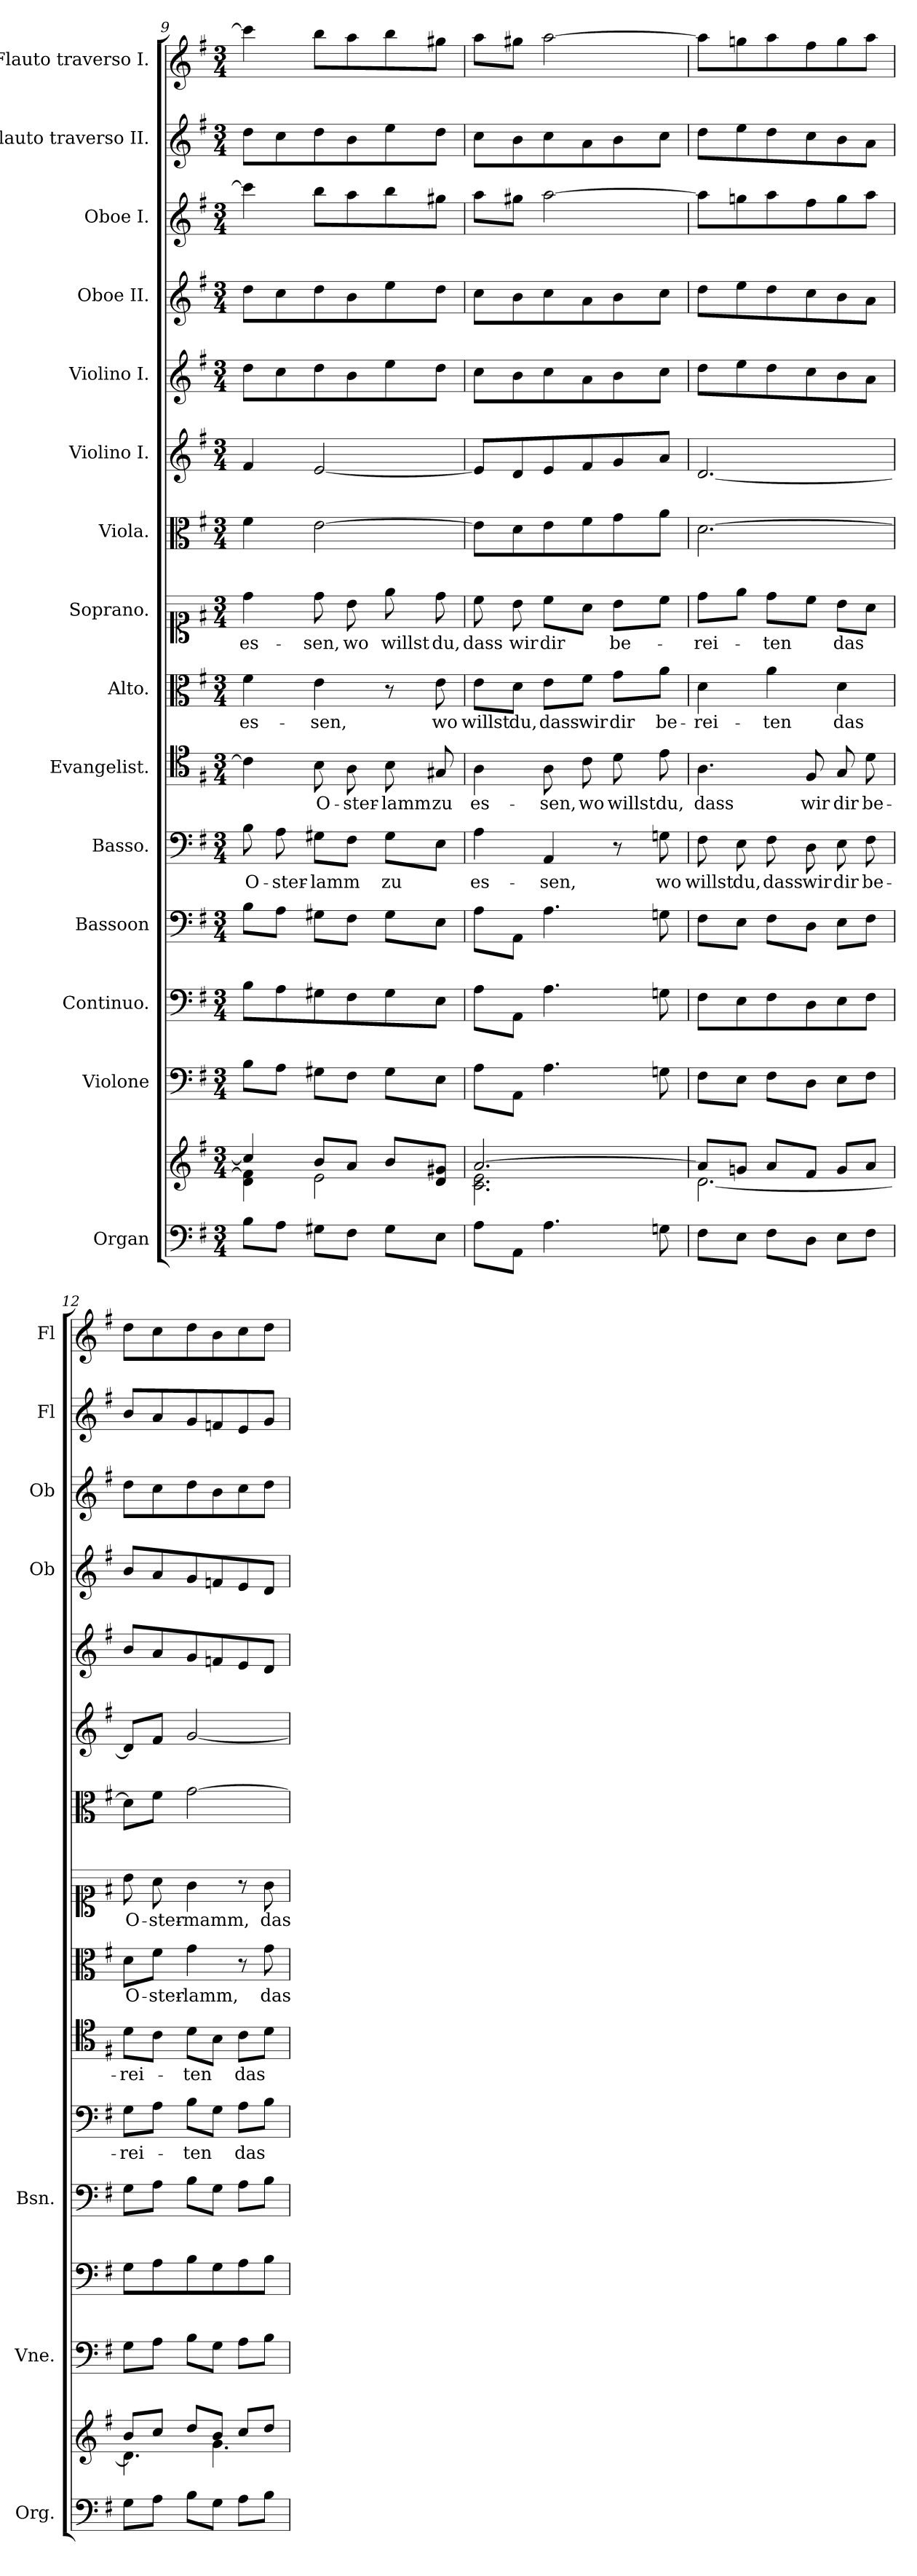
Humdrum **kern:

**kern	**kern	**kern	**kern	**kern	**kern	**text	**text	**kern	**text	**text	**kern	**text	**text	**kern	**text	**text	**kern	**text	**text	**kern	**text	**text	**kern	**text	**text	**kern	**text	**text	**kern	**text	**text	**kern	**text	**text	**kern	**text	**text
*part15	*part15	*part14	*part13	*part12	*part11	*part11	*part11	*part10	*part10	*part10	*part9	*part9	*part9	*part8	*part8	*part8	*part7	*part7	*part7	*part6	*part6	*part6	*part5	*part5	*part5	*part4	*part4	*part4	*part3	*part3	*part3	*part2	*part2	*part2	*part1	*part1	*part1
*staff16	*staff15	*staff14	*staff13	*staff12	*staff11	*staff11	*staff11	*staff10	*staff10	*staff10	*staff9	*staff9	*staff9	*staff8	*staff8	*staff8	*staff7	*staff7	*staff7	*staff6	*staff6	*staff6	*staff5	*staff5	*staff5	*staff4	*staff4	*staff4	*staff3	*staff3	*staff3	*staff2	*staff2	*staff2	*staff1	*staff1	*staff1
*I"Organ	*	*I"Violone	*I"Continuo.	*I"Bassoon	*I"Basso.	*	*	*I"Evangelist.	*	*	*I"Alto.	*	*	*I"Soprano.	*	*	*I"Viola.	*	*	*I"Violino I.	*	*	*I"Violino I.	*	*	*I"Oboe II.	*	*	*I"Oboe I.	*	*	*I"Flauto traverso II.	*	*	*I"Flauto traverso I.	*	*
*I'Org.	*	*I'Vne.	*	*I'Bsn.	*	*	*	*	*	*	*	*	*	*	*	*	*	*	*	*	*	*	*	*	*	*I'Ob	*	*	*I'Ob	*	*	*I'Fl	*	*	*I'Fl	*	*
!!LO:PB:g=z
*clefF4	*clefG2	*clefF4	*clefF4	*clefF4	*clefF4	*	*	*clefC4	*	*	*clefC3	*	*	*clefC1	*	*	*clefC3	*	*	*clefG2	*	*	*clefG2	*	*	*clefG2	*	*	*clefG2	*	*	*clefG2	*	*	*clefG2	*	*
*	*	*ITrd7c12	*	*	*	*	*	*	*	*	*	*	*	*	*	*	*	*	*	*	*	*	*	*	*	*	*	*	*	*	*	*	*	*	*	*	*
*k[f#]	*k[f#]	*k[f#]	*k[f#]	*k[f#]	*k[f#]	*	*	*k[f#]	*	*	*k[f#]	*	*	*k[f#]	*	*	*k[f#]	*	*	*k[f#]	*	*	*k[f#]	*	*	*k[f#]	*	*	*k[f#]	*	*	*k[f#]	*	*	*k[f#]	*	*
*M3/4	*M3/4	*M3/4	*M3/4	*M3/4	*M3/4	*	*	*M3/4	*	*	*M3/4	*	*	*M3/4	*	*	*M3/4	*	*	*M3/4	*	*	*M3/4	*	*	*M3/4	*	*	*M3/4	*	*	*M3/4	*	*	*M3/4	*	*
=9	=9	=9	=9	=9	=9	=9	=9	=9	=9	=9	=9	=9	=9	=9	=9	=9	=9	=9	=9	=9	=9	=9	=9	=9	=9	=9	=9	=9	=9	=9	=9	=9	=9	=9	=9	=9	=9
*	*^	*	*	*	*	*	*	*	*	*	*	*	*	*	*	*	*	*	*	*	*	*	*	*	*	*	*	*	*	*	*	*	*	*	*	*	*
!	!	!	!	!	!	!	!LO:LY:b	!LO:LY:b	!	!	!LO:LY:b	!	!LO:LY:b	!LO:LY:b	!	!LO:LY:b	!LO:LY:b	!	!	!LO:LY:b	!	!	!LO:LY:b	!	!	!LO:LY:b	!	!	!LO:LY:b	!	!	!LO:LY:b	!	!	!LO:LY:b	!	!	!LO:LY:b
8B\L	4cc/]	4d\ 4f#\]	8BB\L	8B\L	8B\L	8B\	O-	.	4c\]	.	.	4f#\	es-	.	4dd\	es-	.	4f#\	.	.	4f#/	.	.	8dd\L	.	.	8dd\L	.	.	4ccc\]	.	.	8dd\L	.	.	4ccc\]	.	.
!	!	!	!	!	!	!	!LO:LY:b	!	!	!	!	!	!	!	!	!	!	!	!	!	!	!	!	!	!	!	!	!	!	!	!	!	!	!	!	!	!	!
8A\J	.	.	8AA\J	8A\	8A\J	8A\	-ster-	.	.	.	.	.	.	.	.	.	.	.	.	.	.	.	.	8cc\	.	.	8cc\	.	.	.	.	.	8cc\	.	.	.	.	.
!	!	!	!	!	!	!	!LO:LY:b	!	!	!LO:LY:b	!	!	!LO:LY:b	!	!	!LO:LY:b	!	!	!	!	!	!	!	!	!	!	!	!	!	!	!	!	!	!	!	!	!	!
8G#X\L	8b/L	2e\	8GG#X\L	8G#X\	8G#X\L	8G#X\L	-lamm	.	8B\	O-	.	4e\	-sen,	.	8dd\	-sen,	.	[2e\	.	.	[2e/	.	.	8dd\	.	.	8dd\	.	.	8bb\L	.	.	8dd\	.	.	8bb\L	.	.
!	!	!	!	!	!	!	!	!	!	!LO:LY:b	!	!	!	!	!	!LO:LY:b	!	!	!	!	!	!	!	!	!	!	!	!	!	!	!	!	!	!	!	!	!	!
8F#\J	8a/J	.	8FF#\J	8F#\	8F#\J	8F#\J	.	.	8A\	-ster-	.	.	.	.	8b\	wo	.	.	.	.	.	.	.	8b\	.	.	8b\	.	.	8aa\	.	.	8b\	.	.	8aa\	.	.
!	!	!	!	!	!	!	!LO:LY:b	!	!	!LO:LY:b	!	!	!	!	!	!LO:LY:b	!	!	!	!	!	!	!	!	!	!	!	!	!	!	!	!	!	!	!	!	!	!
8G#\L	8b/L	.	8GG#\L	8G#\	8G#\L	8G#\L	zu	.	8B\	-lamm	.	8r	.	.	8ee\	willst	.	.	.	.	.	.	.	8ee\	.	.	8ee\	.	.	8bb\	.	.	8ee\	.	.	8bb\	.	.
!	!	!	!	!	!	!	!	!	!	!LO:LY:b	!	!	!LO:LY:b	!	!	!LO:LY:b	!	!	!	!	!	!	!	!	!	!	!	!	!	!	!	!	!	!	!	!	!	!
8E\J	8d/ 8g#X/J	.	8EE\J	8E\J	8E\J	8E\J	.	.	8G#X/	zu	.	8e\	wo	.	8dd\	du,	.	.	.	.	.	.	.	8dd\J	.	.	8dd\J	.	.	8gg#X\J	.	.	8dd\J	.	.	8gg#X\J	.	.
=10	=10	=10	=10	=10	=10	=10	=10	=10	=10	=10	=10	=10	=10	=10	=10	=10	=10	=10	=10	=10	=10	=10	=10	=10	=10	=10	=10	=10	=10	=10	=10	=10	=10	=10	=10	=10	=10	=10
!	!	!	!	!	!	!	!LO:LY:b	!	!	!LO:LY:b	!	!	!LO:LY:b	!	!	!LO:LY:b	!	!	!	!	!	!	!	!	!	!	!	!	!	!	!	!	!	!	!	!	!	!
8A\L	[2.a/	2.c\ 2.e\	8AA\L	8A\L	8A\L	4A\	es-	.	4A\	es-	.	8e\L	willst	.	8cc\	dass	.	8e\L]	.	.	8e/L]	.	.	8cc\L	.	.	8cc\L	.	.	8aa\L	.	.	8cc\L	.	.	8aa\L	.	.
!	!	!	!	!	!	!	!	!	!	!	!	!	!LO:LY:b	!	!	!LO:LY:b	!	!	!	!	!	!	!	!	!	!	!	!	!	!	!	!	!	!	!	!	!	!
8AA\J	.	.	8AAA\J	8AA\J	8AA\J	.	.	.	.	.	.	8d\J	du,	.	8b\	wir	.	8d\	.	.	8d/	.	.	8b\	.	.	8b\	.	.	8gg#X\J	.	.	8b\	.	.	8gg#X\J	.	.
!	!	!	!	!	!	!	!LO:LY:b	!	!	!LO:LY:b	!	!	!LO:LY:b	!	!	!LO:LY:b	!	!	!	!	!	!	!	!	!	!	!	!	!	!	!	!	!	!	!	!	!	!
4.A\	.	.	4.AA\	4.A\	4.A\	4AA/	-sen,	.	8A\	-sen,	.	8e\L	dass	.	8cc\L	dir	.	8e\	.	.	8e/	.	.	8cc\	.	.	8cc\	.	.	[2aa\	.	.	8cc\	.	.	[2aa\	.	.
!	!	!	!	!	!	!	!	!	!	!LO:LY:b	!	!	!LO:LY:b	!	!	!	!	!	!	!	!	!	!	!	!	!	!	!	!	!	!	!	!	!	!	!	!	!
.	.	.	.	.	.	.	.	.	8c\	wo	.	8f#\J	wir	.	8a\J	.	.	8f#\	.	.	8f#/	.	.	8a\	.	.	8a\	.	.	.	.	.	8a\	.	.	.	.	.
!	!	!	!	!	!	!	!	!	!	!LO:LY:b	!	!	!LO:LY:b	!	!	!LO:LY:b	!	!	!	!	!	!	!	!	!	!	!	!	!	!	!	!	!	!	!	!	!	!
.	.	.	.	.	.	8r	.	.	8d\	willst	.	8g\L	dir	.	8b\L	be-	.	8g\	.	.	8g/	.	.	8b\	.	.	8b\	.	.	.	.	.	8b\	.	.	.	.	.
!	!	!	!	!	!	!	!LO:LY:b	!	!	!LO:LY:b	!	!	!LO:LY:b	!	!	!	!	!	!	!	!	!	!	!	!	!	!	!	!	!	!	!	!	!	!	!	!	!
8Gn\	.	.	8GGn\	8Gn\	8Gn\	8Gn\	wo	.	8e\	du,	.	8a\J	be-	.	8cc\J	.	.	8a\J	.	.	8a/J	.	.	8cc\J	.	.	8cc\J	.	.	.	.	.	8cc\J	.	.	.	.	.
=11	=11	=11	=11	=11	=11	=11	=11	=11	=11	=11	=11	=11	=11	=11	=11	=11	=11	=11	=11	=11	=11	=11	=11	=11	=11	=11	=11	=11	=11	=11	=11	=11	=11	=11	=11	=11	=11	=11
!	!	!	!	!	!	!	!LO:LY:b	!	!	!LO:LY:b	!	!	!LO:LY:b	!	!	!LO:LY:b	!	!	!	!	!	!	!	!	!	!	!	!	!	!	!	!	!	!	!	!	!	!
8F#\L	8a/L]	[2.d\	8FF#\L	8F#\L	8F#\L	8F#\	willst	.	4.A\	dass	.	4d\	-rei-	.	8dd\L	-rei-	.	[2.d\	.	.	[2.d/	.	.	8dd\L	.	.	8dd\L	.	.	8aa\L]	.	.	8dd\L	.	.	8aa\L]	.	.
!	!	!	!	!	!	!	!LO:LY:b	!	!	!	!	!	!	!	!	!	!	!	!	!	!	!	!	!	!	!	!	!	!	!	!	!	!	!	!	!	!	!
8E\J	8gn/J	.	8EE\J	8E\	8E\J	8E\	du,	.	.	.	.	.	.	.	8ee\J	.	.	.	.	.	.	.	.	8ee\	.	.	8ee\	.	.	8ggn\	.	.	8ee\	.	.	8ggn\	.	.
!	!	!	!	!	!	!	!LO:LY:b	!	!	!	!	!	!LO:LY:b	!	!	!LO:LY:b	!	!	!	!	!	!	!	!	!	!	!	!	!	!	!	!	!	!	!	!	!	!
8F#\L	8a/L	.	8FF#\L	8F#\	8F#\L	8F#\	dass	.	.	.	.	4a\	-ten	.	8dd\L	-ten	.	.	.	.	.	.	.	8dd\	.	.	8dd\	.	.	8aa\	.	.	8dd\	.	.	8aa\	.	.
!	!	!	!	!	!	!	!LO:LY:b	!	!	!LO:LY:b	!	!	!	!	!	!	!	!	!	!	!	!	!	!	!	!	!	!	!	!	!	!	!	!	!	!	!	!
8D\J	8f#/J	.	8DD\J	8D\	8D\J	8D\	wir	.	8F#/	wir	.	.	.	.	8cc\J	.	.	.	.	.	.	.	.	8cc\	.	.	8cc\	.	.	8ff#\	.	.	8cc\	.	.	8ff#\	.	.
!	!	!	!	!	!	!	!LO:LY:b	!	!	!LO:LY:b	!	!	!LO:LY:b	!	!	!LO:LY:b	!	!	!	!	!	!	!	!	!	!	!	!	!	!	!	!	!	!	!	!	!	!
8E\L	8g/L	.	8EE\L	8E\	8E\L	8E\	dir	.	8G/	dir	.	4d\	das	.	8b\L	das	.	.	.	.	.	.	.	8b\	.	.	8b\	.	.	8gg\	.	.	8b\	.	.	8gg\	.	.
!	!	!	!	!	!	!	!LO:LY:b	!	!	!LO:LY:b	!	!	!	!	!	!	!	!	!	!	!	!	!	!	!	!	!	!	!	!	!	!	!	!	!	!	!	!
8F#\J	8a/J	.	8FF#\J	8F#\J	8F#\J	8F#\	be-	.	8d\	be-	.	.	.	.	8a\J	.	.	.	.	.	.	.	.	8a\J	.	.	8a\J	.	.	8aa\J	.	.	8a\J	.	.	8aa\J	.	.
=12	=12	=12	=12	=12	=12	=12	=12	=12	=12	=12	=12	=12	=12	=12	=12	=12	=12	=12	=12	=12	=12	=12	=12	=12	=12	=12	=12	=12	=12	=12	=12	=12	=12	=12	=12	=12	=12	=12
!	!	!	!	!	!	!	!LO:LY:b	!	!	!LO:LY:b	!	!	!LO:LY:b	!	!	!LO:LY:b	!	!	!	!	!	!	!	!	!	!	!	!	!	!	!	!	!	!	!	!	!	!
8G\L	8b/L	4.d\]	8GG\L	8G\L	8G\L	8G\L	-rei-	.	8d\L	-rei-	.	8d\L	O-	.	8b\	O-	.	8d\L]	.	.	8d/L]	.	.	8b/L	.	.	8b/L	.	.	8dd\L	.	.	8b/L	.	.	8dd\L	.	.
!	!	!	!	!	!	!	!	!	!	!	!	!	!LO:LY:b	!	!	!LO:LY:b	!	!	!	!	!	!	!	!	!	!	!	!	!	!	!	!	!	!	!	!	!	!
8A\J	8cc/J	.	8AA\J	8A\	8A\J	8A\J	.	.	8c\J	.	.	8f#\J	-ster-	.	8a\	-ster-	.	8f#\J	.	.	8f#/J	.	.	8a/	.	.	8a/	.	.	8cc\	.	.	8a/	.	.	8cc\	.	.
!	!	!	!	!	!	!	!LO:LY:b	!	!	!LO:LY:b	!	!	!LO:LY:b	!	!	!LO:LY:b	!	!	!	!	!	!	!	!	!	!	!	!	!	!	!	!	!	!	!	!	!	!
8B\L	8dd/L	.	8BB\L	8B\	8B\L	8B\L	-ten	.	8d\L	-ten	.	4g\	-lamm,	.	4g\	-mamm,	.	[2g\	.	.	[2g/	.	.	8g/	.	.	8g/	.	.	8dd\	.	.	8g/	.	.	8dd\	.	.
8G\J	8b/J	4.g\	8GG\J	8G\	8G\J	8G\J	.	.	8B\J	.	.	.	.	.	.	.	.	.	.	.	.	.	.	8fn/	.	.	8fn/	.	.	8b\	.	.	8fn/	.	.	8b\	.	.
!	!	!	!	!	!	!	!LO:LY:b	!	!	!LO:LY:b	!	!	!	!	!	!	!	!	!	!	!	!	!	!	!	!	!	!	!	!	!	!	!	!	!	!	!	!
8A\L	8cc/L	.	8AA\L	8A\	8A\L	8A\L	das	.	8c\L	das	.	8r	.	.	8r	.	.	.	.	.	.	.	.	8e/	.	.	8e/	.	.	8cc\	.	.	8e/	.	.	8cc\	.	.
!	!	!	!	!	!	!	!	!	!	!	!	!	!LO:LY:b	!	!	!LO:LY:b	!	!	!	!	!	!	!	!	!	!	!	!	!	!	!	!	!	!	!	!	!	!
8B\J	8dd/J	.	8BB\J	8B\J	8B\J	8B\J	.	.	8d\J	.	.	8g\	das	.	8g\	das	.	.	.	.	.	.	.	8d/J	.	.	8d/J	.	.	8dd\J	.	.	8g/J	.	.	8dd\J	.	.
*	*v	*v	*	*	*	*	*	*	*	*	*	*	*	*	*	*	*	*	*	*	*	*	*	*	*	*	*	*	*	*	*	*	*	*	*	*	*	*
=	=	=	=	=	=	=	=	=	=	=	=	=	=	=	=	=	=	=	=	=	=	=	=	=	=	=	=	=	=	=	=	=	=	=	=	=	=
*-	*-	*-	*-	*-	*-	*-	*-	*-	*-	*-	*-	*-	*-	*-	*-	*-	*-	*-	*-	*-	*-	*-	*-	*-	*-	*-	*-	*-	*-	*-	*-	*-	*-	*-	*-	*-	*-
